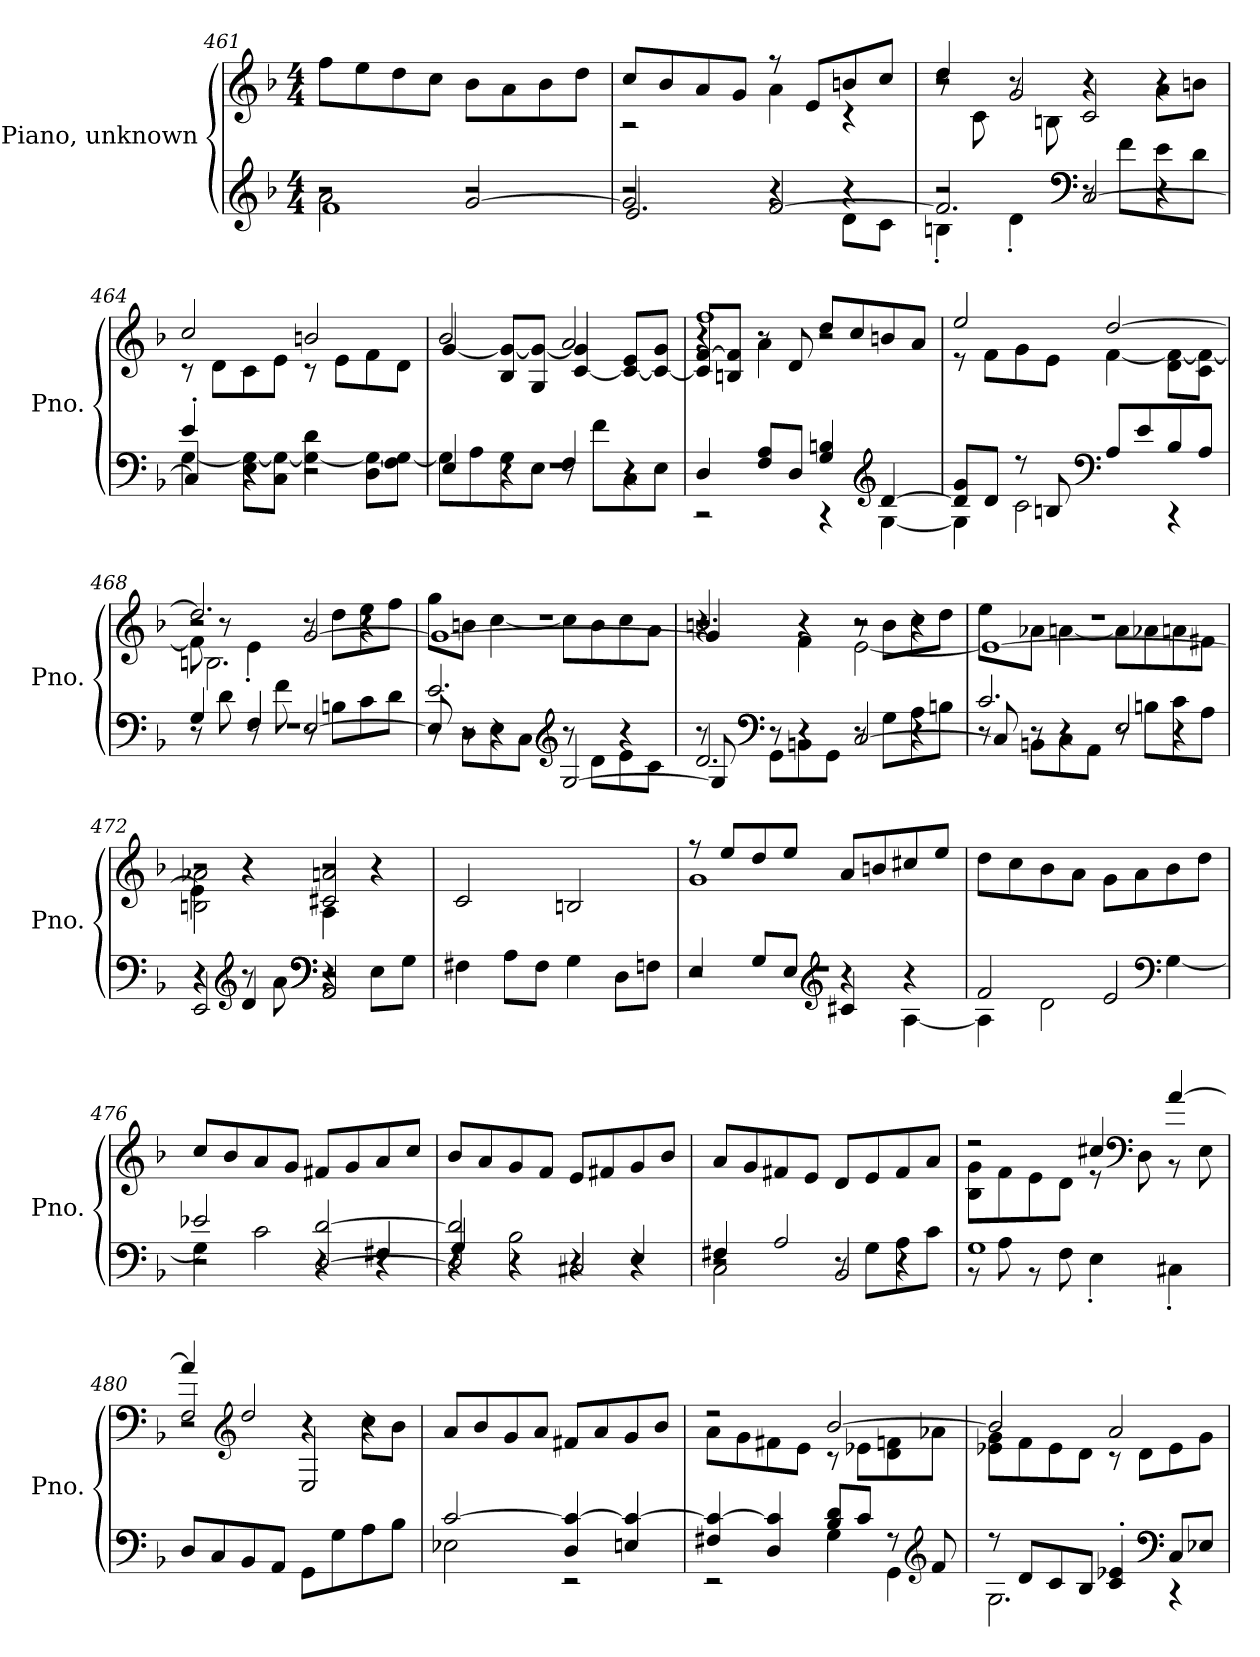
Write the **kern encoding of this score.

**kern	**kern
*part1	*part1
*staff2	*staff1
*I"Piano, unknown	*
*I'Pno.	*
*clefG2	*clefG2
*k[b-]	*k[b-]
*M4/4	*M4/4
=461	=461
*^	*
*	*^	*
2r	2a\	1f	8ff\L
.	.	.	8ee\
.	.	.	8dd\
.	.	.	8cc\J
[2g/	2r	.	8b-\L
.	.	.	8a\
.	.	.	8b-\
.	.	.	8dd\J
=462	=462	=462	=462
*	*	*	*^
2g/]	2r	2.e/	8cc/L	2r
.	.	.	8b-/	.
.	.	.	8a/	.
.	.	.	8g/J	.
[2f/	4r	.	8r	4a\
.	.	.	8e/L	.
.	8d\L	4r	8bn/	4r
.	8c\J	.	8cc/J	.
!!LO:LB:g=z
=463	=463	=463	=463	=463
*	*	*	*	*^
2.f/]	4Bn'\	2r	4dd/	8r	2r
.	.	.	.	8c\	.
.	4d'\	.	2g/	8r	.
.	.	.	.	8Bn\	.
*clefF4	*	*	*	*	*
.	8r	[2C/	.	4r	2c/
.	8f\L	.	.	.	.
4r	8e\	.	4r	8a\L	.
.	8d\J	.	.	8bn\J	.
*	*	*	*	*v	*v
=464	=464	=464	=464	=464
4e'/	[4G\	4C/]	2cc/	8r
.	.	.	.	8d\L
4r	8E\ 8G\_L	4r	.	8c\
.	8C\ 8G\_J	.	.	8e\J
2r	4G\_ 4d\	2r	2bn/	8r
.	.	.	.	8e\L
.	8D\ 8G\_L	.	.	8f\
.	8F\ 8G\_J	.	.	8d\J
=465	=465	=465	=465	=465
1r	8G\L]	4E/	2b-/	[4g/
.	8A\	.	.	.
.	8G\	4r	.	8B-/ 8g/_L
.	8E\J	.	.	8G/ 8g/_J
.	8r	4F/	2a/	[4c/ 4g/]
.	8f\L	.	.	.
.	8C\	4r	.	8c/_ 8e/L
.	8E\J	.	.	8c/_ 8g/J
*	*v	*v	*	*
=466	=466	=466	=466
*	*	*	*^
4D/	2r	1ff	4r	8c/] [8f/L
.	.	.	.	8Bn/ 8f/]J
8F/ 8A/L	.	.	4a\	8r
8D/J	.	.	.	8d/
4G/ 4Bn/	4r	.	2r	8dd/L
.	.	.	.	8cc/
*clefG2	*	*	*	*
[4d/	[4G\	.	.	8bn/
.	.	.	.	8a/J
*	*	*	*v	*v
!!LO:LB:g=z
=467	=467	=467	=467
8d/] 8g/L	4G\]	2ee/	8r
8d/J	.	.	8f\L
8r	2c\	.	8g\
8Bn/	.	.	8e\J
*clefF4	*	*	*
8A/L	.	[2dd/	[4f\
8e/	.	.	.
8B/	4r	.	8d\ 8f\_L
8A/J	.	.	8c\ 8f\_J
=468	=468	=468	=468
*	*^	*^	*^
1r	8r	4G/	2.dd/]	8f\]	2r	2.Bn\
.	8d\	.	.	8r	.	.
.	8r	4F/	.	4e'\	.	.
.	8f\	.	.	.	.	.
.	8r	[2E/	.	8r	[2g/	.
.	8Bn\L	.	.	8dd\L	.	.
.	8c\	.	4r	8ee\	.	4r
.	8d\J	.	.	8ff\J	.	.
*	*	*	*	*	*v	*v
=469	=469	=469	=469	=469	=469
2.e/	8r	8E/]	1r	8gg\L	1g_
.	8D\L	8r	.	8bn\J	.
.	8E\	4r	.	[4cc\	.
.	8C\J	.	.	.	.
*clefG2	*	*	*	*	*
.	8r	[2G/	.	8cc\L]	.
.	8d\L	.	.	8b\	.
4r	8e\	.	.	8cc\	.
.	8c\J	.	.	8a\J	.
!!LO:LB:g=z
=470	=470	=470	=470	=470	=470
*	*	*	*	*	*^
2.d/	8r	8G/]	2.bn/	4r	4g/]	2r
*clefF4	*	*	*	*	*	*
.	8GG\L	8r	.	.	.	.
.	8BBn\	4r	.	4f\	4r	.
.	8GG\J	.	.	.	.	.
.	8r	[2C/	.	8r	2r	[2e\
.	8G\L	.	.	8b\L	.	.
4r	8A\	.	4r	8cc\	.	.
.	8Bn\J	.	.	8dd\J	.	.
*	*	*	*	*	*v	*v
=471	=471	=471	=471	=471	=471
2.c/	8r	8C/]	1r	8ee\L	1e_
.	8BBn\L	8r	.	8a-X\J	.
.	8C\	4r	.	[4an\	.
.	8AA\J	.	.	.	.
.	8r	2E/	.	8a\L]	.
.	8Bn\L	.	.	8a-X\	.
4r	8c\	.	.	8an\	.
.	8A\J	.	.	8f#X\J	.
=472	=472	=472	=472	=472	=472
4r	4r	2EE/	2r	2Bn\ 2a-X\	4e\]
*clefG2	*	*	*	*	*
4d/	8r	.	.	.	4r
.	8a\	.	.	.	.
*clefF4	*	*	*	*	*
2r	4r	2AA/	2c#X/ 2an/	4A\	2r
.	8E\L	.	.	4r	.
.	8G\J	.	.	.	.
*v	*v	*v	*	*	*
*	*v	*v	*v
=473	=473
4F#X\	2c/
8A\L	.
8F#\J	.
4G\	2Bn/
8D\L	.
8Fn\J	.
!!LO:LB:g=z
=474	=474
*^	*^
*	*^	*	*
1r	2r	4E/	8r	1g
.	.	.	8ee/L	.
.	.	8G/L	8dd/	.
.	.	8E/J	8ee/J	.
*clefG2	*	*	*	*
.	4r	4c#X/	8a/L	.
.	.	.	8bn/	.
.	[4A\	4r	8cc#X/	.
.	.	.	8ee/J	.
*	*v	*v	*	*
*	*	*v	*v
=475	=475	=475
2f/	4A\]	8dd\L
.	.	8cc\
.	2d\	8b-\
.	.	8a\J
2e/	.	8g\L
.	.	8a\
*clefF4	*	*
.	[4G\	8b-\
.	.	8dd\J
=476	=476	=476
*	*^	*
2e-X/	4G\]	2r	8cc/L
.	.	.	8b-/
.	2c\	.	8a/
.	.	.	8g/J
[2D/ [2d/	.	4r	8f#X/L
.	.	.	8g/
.	4r	4F#X/	8a/
.	.	.	8cc/J
=477	=477	=477	=477
2D/] 2d/]	4r	4G/	8b-/L
.	.	.	8a/
.	2B-\	4r	8g/
.	.	.	8f/J
2C#X/	.	4r	8e/L
.	.	.	8f#X/
.	4r	4E/	8g/
.	.	.	8b-/J
!!LO:PB:g=z
=478	=478	=478	=478
4F#X/	2C\	2r	8a/L
.	.	.	8g/
2A/	.	.	8f#X/
.	.	.	8e/J
.	8r	2BB-/	8d/L
.	8G\L	.	8e/
4r	8A\	.	8f#/
.	8c\J	.	8a/J
*	*v	*v	*
=479	=479	=479
*	*	*^
1G	8r	2r	8B-\ 8g\L
.	8A\	.	8f\
.	8r	.	8e\
.	8F\	.	8d\J
.	4E'\	4cc#X/	8r
*	*	*clefF4	*
.	.	.	8D\
.	4C#X'\	[4a/	8r
.	.	.	8E\
*v	*v	*	*
=480	=480	=480
*	*	*^
8D/L	4a/]	2r	2F/
8C/	.	.	.
*	*clefG2	*	*
8BB-/	2dd/	.	.
8AA/J	.	.	.
8GG\L	.	4r	2E/
8G\	.	.	.
8A\	4r	8cc\L	.
8B-\J	.	8b-\J	.
*	*v	*v	*v
=481	=481
*^	*
[2c/	2E-X\	8a/L
.	.	8b-/
.	.	8g/
.	.	8a/J
4D/ 4c/_	2r	8f#X/L
.	.	8a/
4En/ 4c/_	.	8g/
.	.	8b-/J
!!LO:LB:g=z
=482	=482	=482
*	*	*^
4F#X/ 4c/_	2r	2r	8a\L
.	.	.	8g\
4D/ 4c/]	.	.	8f#X\
.	.	.	8e\J
8B-/ 8d/L	4G\	[2b-/	8r
8c/J	.	.	8e-X\L
8r	4GG\	.	8d\ 8fn\
*clefG2	*	*	*
8f/	.	.	8a-X\J
=483	=483	=483	=483
8r	2.G\	2b-/]	8e-X\ 8g\L
8d/L	.	.	8f\
8c/	.	.	8e-\
8B-/J	.	.	8d\J
4c/' 4e-X/'	.	2a/	8r
.	.	.	8d\L
*clefF4	*	*	*
8C/L	4r	.	8e-\
8E-X/J	.	.	8g\J
*v	*v	*	*
*	*v	*v
=	=
*-	*-
